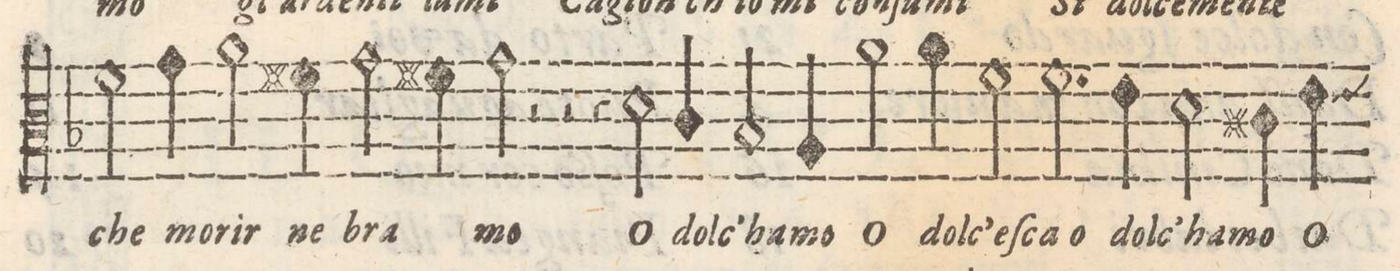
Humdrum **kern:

**kern	**text
*I"SESTO	*
*clefC3	*
*k[b-]	*
*M2/1	*
2f\	che
=12-	=12-
4g\	mo-
2a\	-rir
4f#X\	ne
2g\	bra-
4f#X\	.
=13-	=13-
2g\	-mo
2r	.
2r	.
4r	.
2d\	O
=14-	=14-
4c/	dolc'-
2B-/	-ha-
4A/	-mo
2a\	O
4a\	dolc'-
=15-	=15-
2fny\	-eſ-
2.f\	ca o
4e\	dolc'-
2d\	-ha-
=16-	=16-
4c#X\	-mo
4e\	O
*-	*-
